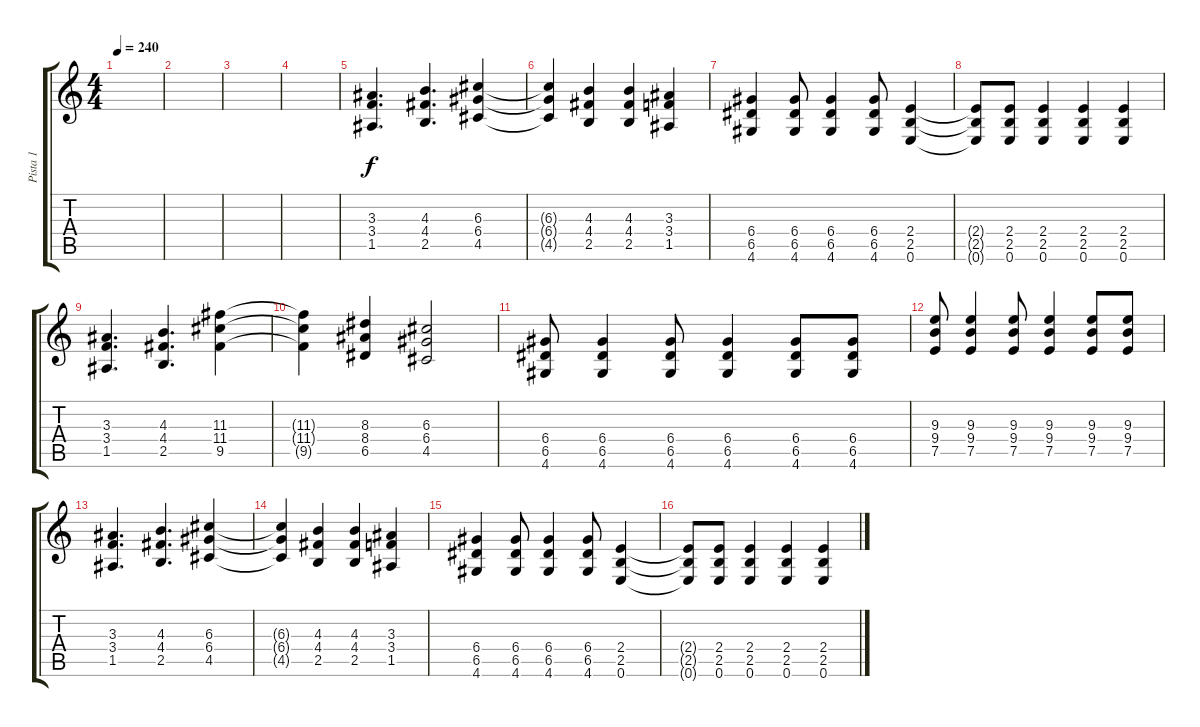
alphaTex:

\track ("Pista 1" "Pista 1") {instrument overdrivenguitar}
\staff {score tabs}
\tuning (E4 B3 G3 D3 A2 E2) {hide}
\ts (4 4)
\tempo 240
\clef g2
\ks c
|
|
|
|
(3.3 3.4 1.5).4{d} (4.3 4.4 2.5).4{d} (6.3 6.4 4.5).4 |
(6.3{t} 6.4{t} 4.5{t}).4 (4.3 4.4 2.5).4 (4.3 4.4 2.5).4 (3.3 3.4 1.5).4 |
(6.4 6.5 4.6).4 (6.4 6.5 4.6).8 (6.4 6.5 4.6).4 (6.4 6.5 4.6).8 (2.4 2.5 0.6).4 |
(2.4{t} 2.5{t} 0.6{t}).8 (2.4 2.5 0.6).8 (2.4 2.5 0.6).4 (2.4 2.5 0.6).4 (2.4 2.5 0.6).4 |
(3.3 3.4 1.5).4{d} (4.3 4.4 2.5).4{d} (11.3 11.4 9.5).4 |
(11.3{t} 11.4{t} 9.5{t}).4 (8.3 8.4 6.5).4 (6.3 6.4 4.5).2 |
(6.4 6.5 4.6).8 (6.4 6.5 4.6).4 (6.4 6.5 4.6).8 (6.4 6.5 4.6).4 (6.4 6.5 4.6).8 (6.4 6.5 4.6).8 |
(9.3 9.4 7.5).8 (9.3 9.4 7.5).4 (9.3 9.4 7.5).8 (9.3 9.4 7.5).4 (9.3 9.4 7.5).8 (9.3 9.4 7.5).8 |
(3.3 3.4 1.5).4{d} (4.3 4.4 2.5).4{d} (6.3 6.4 4.5).4 |
(6.3{t} 6.4{t} 4.5{t}).4 (4.3 4.4 2.5).4 (4.3 4.4 2.5).4 (3.3 3.4 1.5).4 |
(6.4 6.5 4.6).4 (6.4 6.5 4.6).8 (6.4 6.5 4.6).4 (6.4 6.5 4.6).8 (2.4 2.5 0.6).4 |
(2.4{t} 2.5{t} 0.6{t}).8 (2.4 2.5 0.6).8 (2.4 2.5 0.6).4 (2.4 2.5 0.6).4 (2.4 2.5 0.6).4
